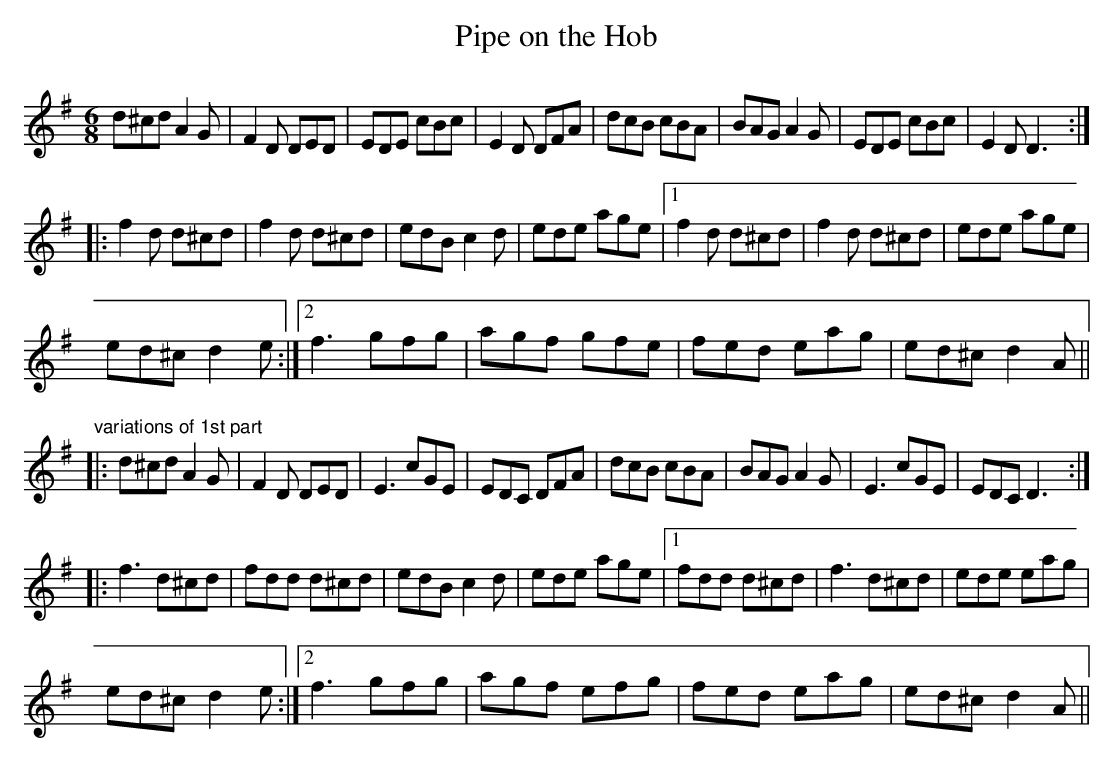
X:1
T:Pipe on the Hob
M:6/8
K:Dmix
d^cd A2G|F2D DED|EDE cBc|E2D DFA|dcB cBA|BAG A2G|EDE cBc|E2D D3:|
|:f2d d^cd|f2d d^cd|edB c2d|ede age|1 f2d d^cd|f2d d^cd|ede age|
ed^c d2e:|2 f3 gfg|agf gfe|fed eag|ed^c d2A||
"variations of 1st part"
|:d^cd A2G|F2D DED|E3 cGE|EDC DFA|dcB cBA|BAG A2G|E3 cGE|EDC D3:|
|:f3 d^cd|fdd d^cd|edB c2d|ede age|1 fdd d^cd|f3 d^cd|ede eag|
ed^c d2e:|2 f3 gfg|agf efg|fed eag|ed^c d2A||
